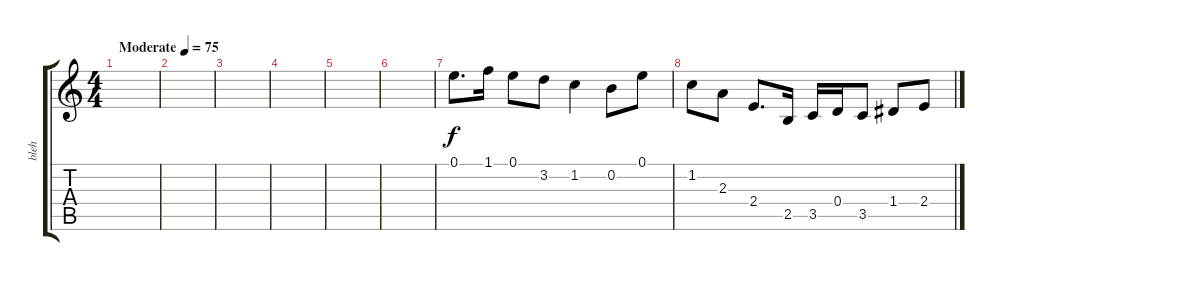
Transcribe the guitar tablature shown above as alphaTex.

\track ("bleh" "bleh") {instrument acousticguitarnylon}
\staff {score tabs}
\tuning (E4 B3 G3 D3 A2 D2) {hide}
\ts (4 4)
\tempo (75 "Moderate")
\clef g2
\ks c
|
|
|
|
|
|
0.1.8{d} 1.1.16 0.1.8 3.2.8 1.2.4 0.2.8 0.1.8 |
1.2.8 2.3.8 2.4.8{d} 2.5.16 3.5.16 0.4.16 3.5.8 1.4.8 2.4.8
